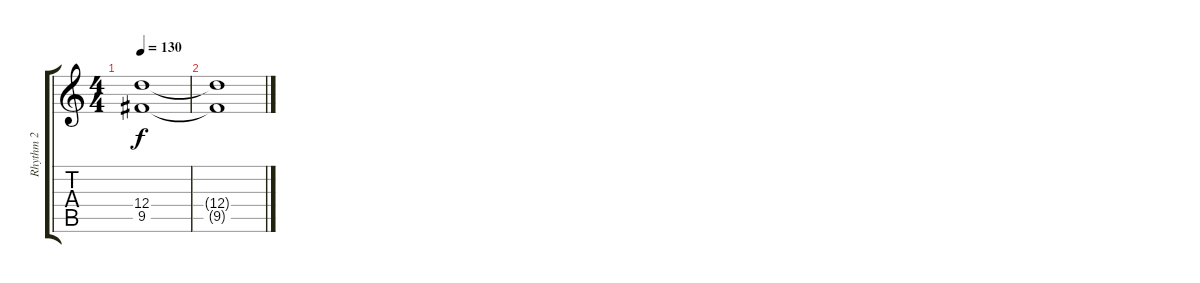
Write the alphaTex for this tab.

\track ("Rhythm 2" "Rhythm 2") {instrument overdrivenguitar}
\staff {score tabs}
\tuning (E4 B3 G3 D3 A2 E2) {hide}
\ts (4 4)
\tempo 130
\clef g2
\ks c
(12.4 9.5).1{dy f} |
(12.4{t} 9.5{t}).1
